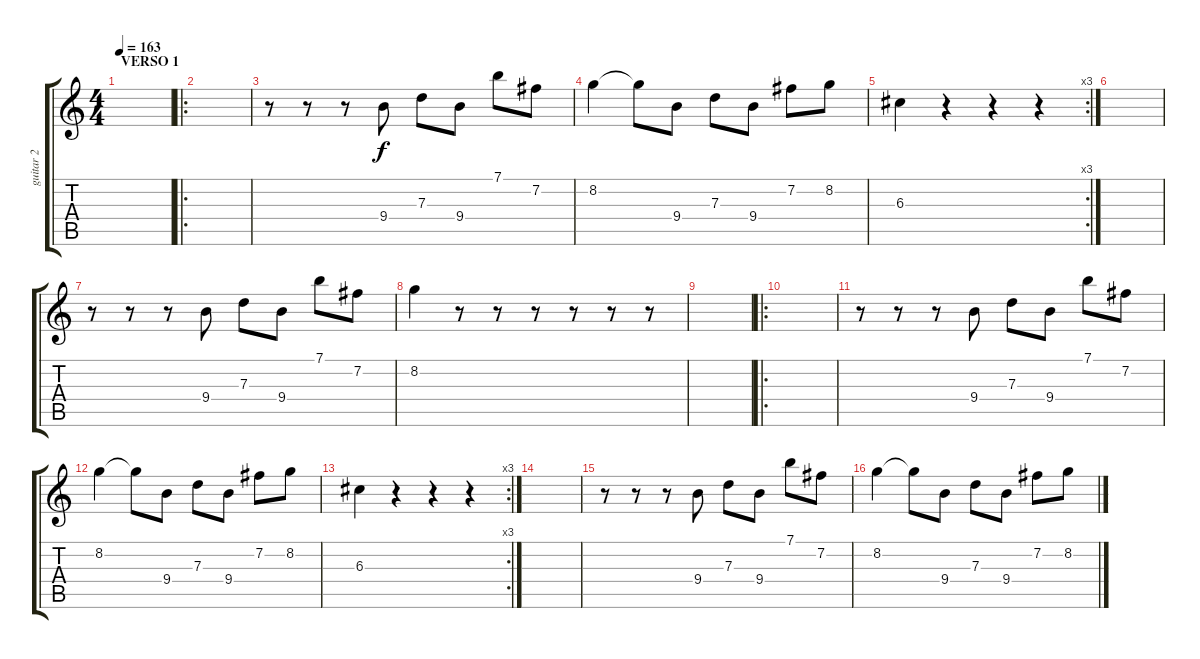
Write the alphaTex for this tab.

\track ("guitar 2" "guitar 2") {instrument distortionguitar}
\staff {score tabs}
\tuning (E4 B3 G3 D3 A2 E2) {hide}
\ts (4 4)
\section ("" "VERSO 1")
\tempo 163
\clef g2
\ks c
|
\ro
|
r.8 r.8 r.8 9.4.8 7.3.8 9.4.8 7.1.8 7.2.8 |
8.2.4 8.2{t}.8 9.4.8 7.3.8 9.4.8 7.2.8 8.2.8 |
\rc 3
6.3.4 r.4 r.4 r.4 |
|
r.8 r.8 r.8 9.4.8 7.3.8 9.4.8 7.1.8 7.2.8 |
8.2.4 r.8 r.8 r.8 r.8 r.8 r.8 |
|
\ro
|
r.8 r.8 r.8 9.4.8 7.3.8 9.4.8 7.1.8 7.2.8 |
8.2.4 8.2{t}.8 9.4.8 7.3.8 9.4.8 7.2.8 8.2.8 |
\rc 3
6.3.4 r.4 r.4 r.4 |
|
r.8 r.8 r.8 9.4.8 7.3.8 9.4.8 7.1.8 7.2.8 |
8.2.4 8.2{t}.8 9.4.8 7.3.8 9.4.8 7.2.8 8.2.8
